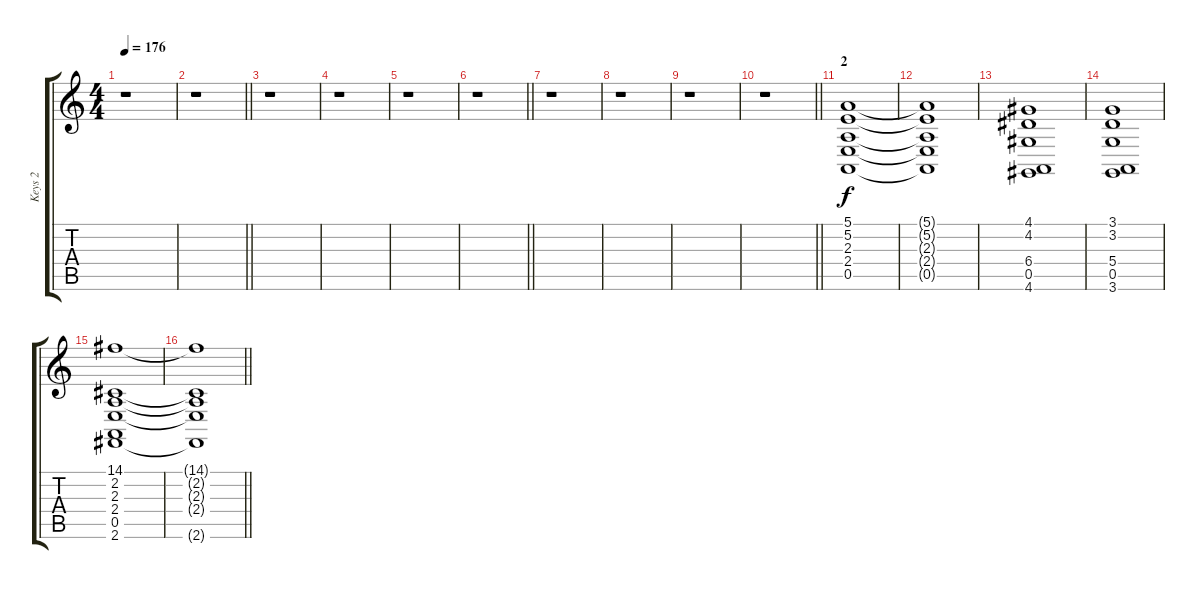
\track ("Keys 2" "Keys 2") {instrument choiraahs}
\staff {score tabs}
\tuning (E4 B3 G3 D3 A2 E2) {hide}
\ts (4 4)
\tempo 176
\clef g2
\ks c
r.1{dy f} |
\barLineRight lightlight
r.1 |
\section ("" "")
r.1 |
r.1 |
r.1 |
\barLineRight lightlight
r.1 |
\section ("" "")
r.1 |
r.1 |
r.1 |
\barLineRight lightlight
r.1 |
\section ("" "2")
(5.1 5.2 2.3 2.4 0.5).1 |
(5.1{t} 5.2{t} 2.3{t} 2.4{t} 0.5{t}).1 |
(4.1 4.2 6.4 0.5 4.6).1 |
(3.1 3.2 5.4 0.5 3.6).1 |
(14.1 2.2 2.3 2.4 0.5 2.6).1 |
\barLineRight lightlight
(14.1{t} 2.2{t} 2.3{t} 2.4{t} 2.6{t}).1
